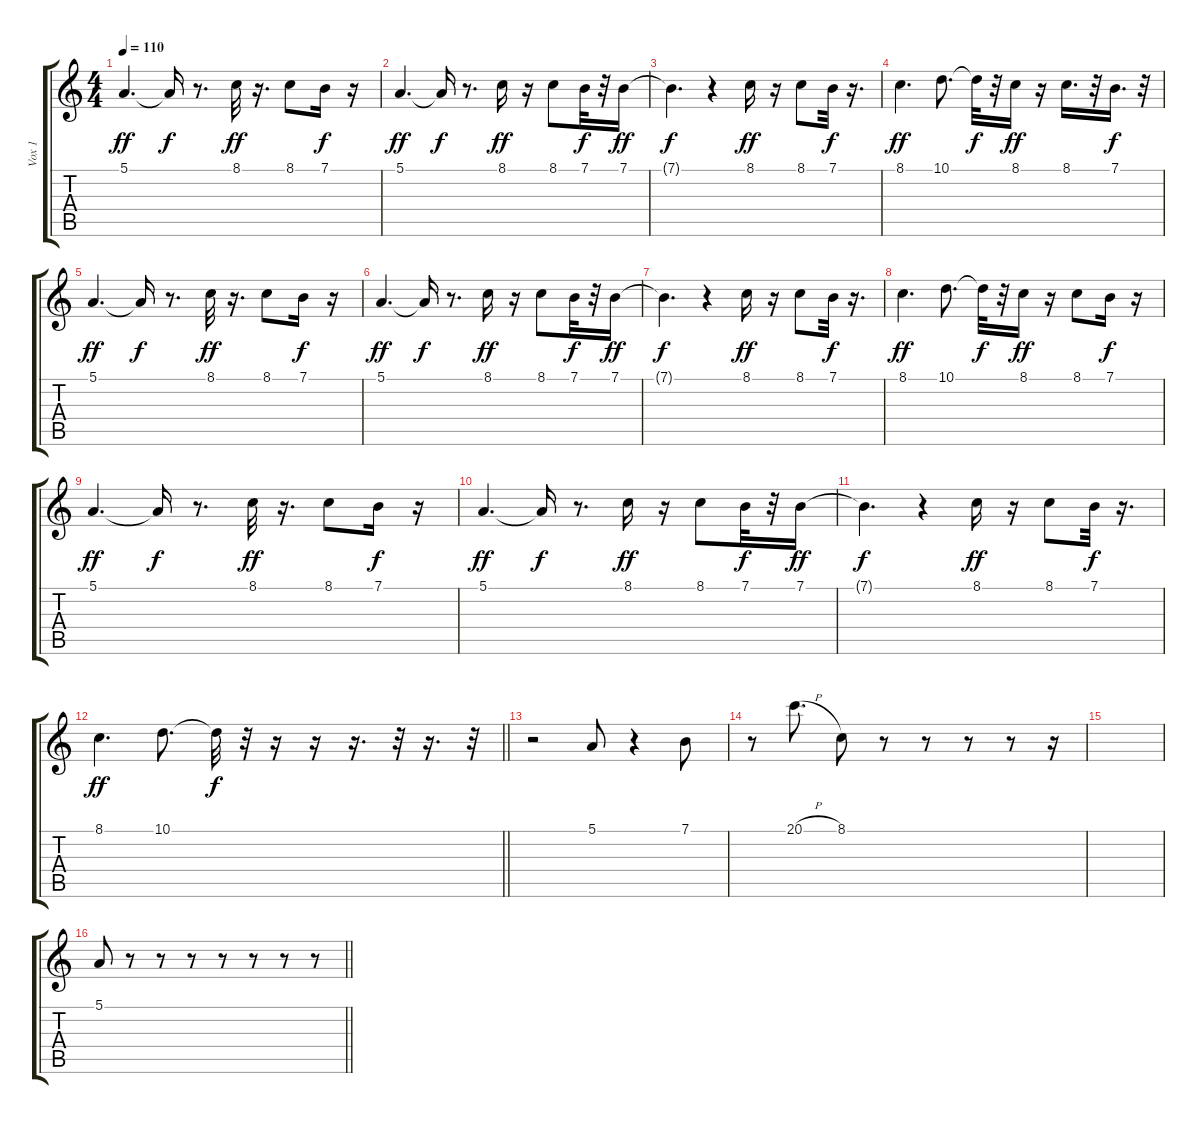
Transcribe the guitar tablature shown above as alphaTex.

\track ("Vox 1" "Vox 1") {instrument sopranosax}
\staff {score tabs}
\tuning (E4 B3 G3 D3 A2 E2) {hide}
\ts (4 4)
\tempo 110
\clef g2
\ks c
5.1.4{d dy ff} 5.1{t}.16{dy f} r.8{d} 8.1.32{dy ff} r.16{d} 8.1.8 7.1.16{dy f} r.16 |
5.1.4{d dy ff} 5.1{t}.16{dy f} r.8{d} 8.1.16{dy ff} r.16 8.1.8 7.1.32{dy f} r.32 7.1.16{dy ff} |
7.1{t}.4{d dy f} r.4 8.1.16{dy ff} r.16 8.1.8 7.1.32{dy f} r.16{d} |
8.1.4{d dy ff} 10.1.8{d} 10.1{t}.32{dy f} r.32 8.1.16{dy ff} r.16 8.1.16{d} r.32 7.1.16{d dy f} r.32 |
5.1.4{d dy ff} 5.1{t}.16{dy f} r.8{d} 8.1.32{dy ff} r.16{d} 8.1.8 7.1.16{dy f} r.16 |
5.1.4{d dy ff} 5.1{t}.16{dy f} r.8{d} 8.1.16{dy ff} r.16 8.1.8 7.1.32{dy f} r.32 7.1.16{dy ff} |
7.1{t}.4{d dy f} r.4 8.1.16{dy ff} r.16 8.1.8 7.1.32{dy f} r.16{d} |
8.1.4{d dy ff} 10.1.8{d} 10.1{t}.32{dy f} r.32 8.1.16{dy ff} r.16 8.1.8 7.1.16{dy f} r.16 |
5.1.4{d dy ff} 5.1{t}.16{dy f} r.8{d} 8.1.32{dy ff} r.16{d} 8.1.8 7.1.16{dy f} r.16 |
5.1.4{d dy ff} 5.1{t}.16{dy f} r.8{d} 8.1.16{dy ff} r.16 8.1.8 7.1.32{dy f} r.32 7.1.16{dy ff} |
7.1{t}.4{d dy f} r.4 8.1.16{dy ff} r.16 8.1.8 7.1.32{dy f} r.16{d} |
\barLineRight lightlight
8.1.4{d dy ff} 10.1.8{d} 10.1{t}.32{dy f} r.32 r.16 r.16 r.16{d} r.32 r.16{d} r.32 |
r.2 5.1.8 r.4 7.1.8 |
r.8 20.1{h}.8{d} 8.1.8 r.8 r.8 r.8 r.8 r.16 |
|
\barLineRight lightlight
5.1.8 r.8 r.8 r.8 r.8 r.8 r.8 r.8
